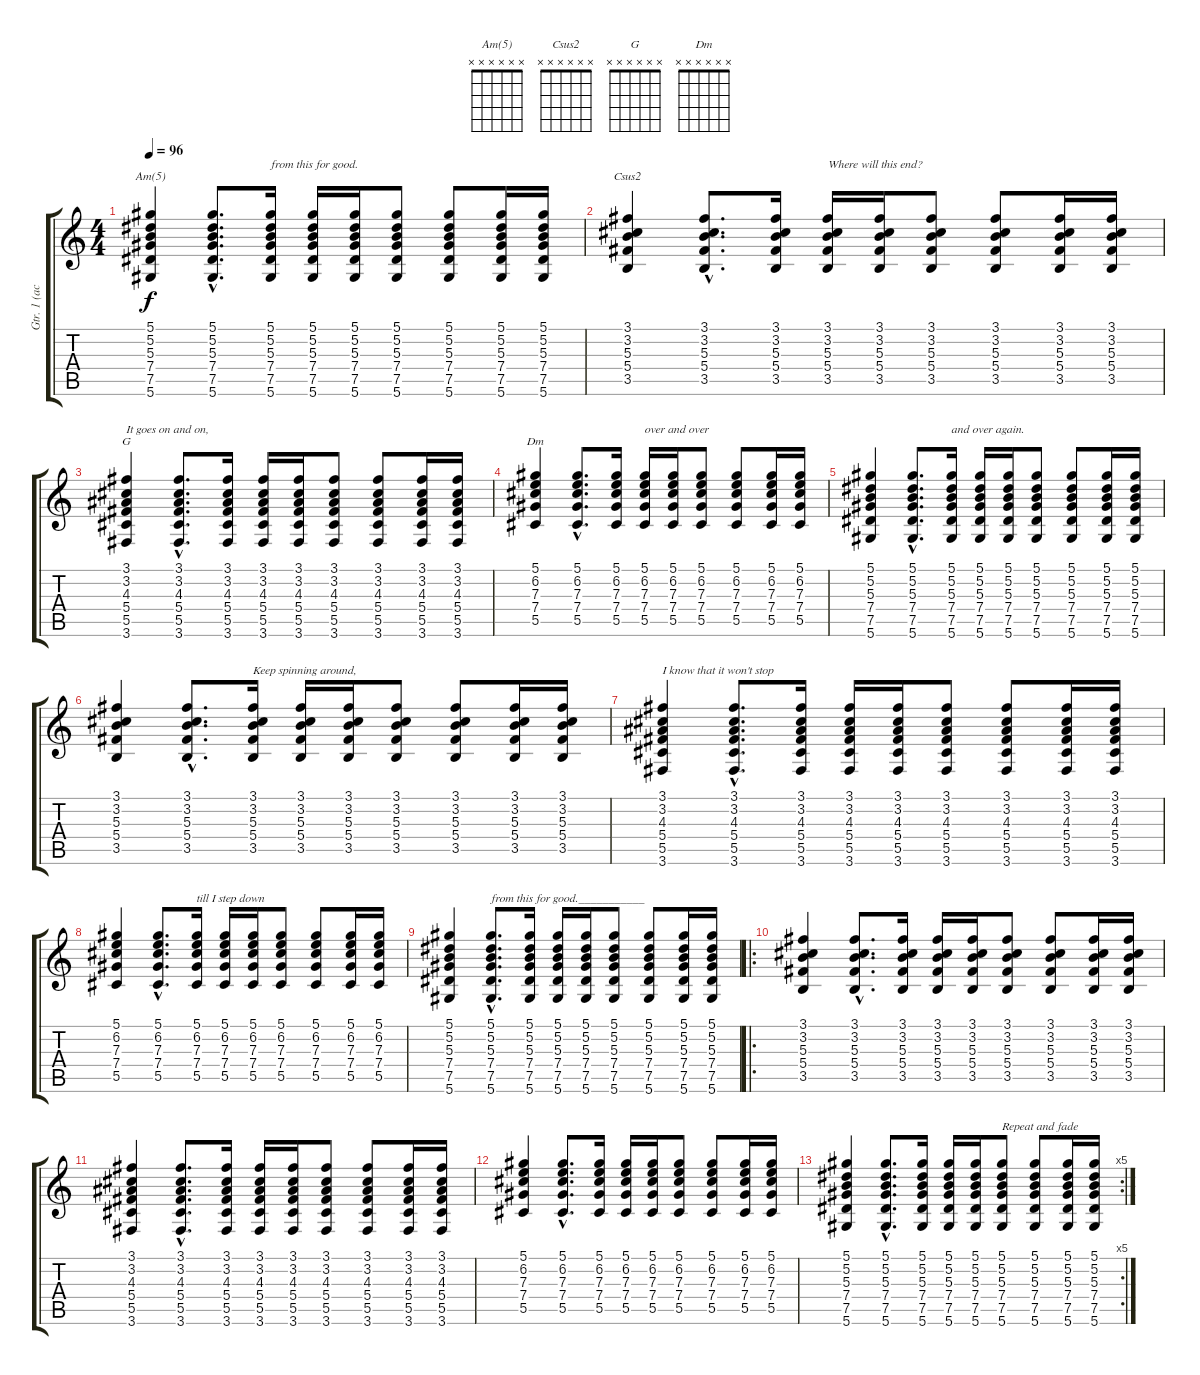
\track ("Gtr. 1 (acous.)" "Gtr. 1 (ac") {instrument acousticguitarsteel}
\staff {score tabs}
\tuning (Eb4 Bb3 Gb3 Db3 Ab2 Eb2) {hide}
\chord ("Am(5)" x x x x x x)
\chord ("Csus2" x x x x x x)
\chord ("G" x x x x x x)
\chord ("Dm" x x x x x x)
\ts (4 4)
\tempo 96
\clef g2
\ks c
(5.1 5.2 5.3 7.4 7.5 5.6).4{ch "Am(5)" dy f} (5.1{hac} 5.2{hac} 5.3{hac} 7.4{hac} 7.5{hac} 5.6{hac}).8{d} (5.1 5.2 5.3 7.4 7.5 5.6).16{txt "from this for good."} (5.1 5.2 5.3 7.4 7.5 5.6).16 (5.1 5.2 5.3 7.4 7.5 5.6).16 (5.1 5.2 5.3 7.4 7.5 5.6).8 (5.1 5.2 5.3 7.4 7.5 5.6).8 (5.1 5.2 5.3 7.4 7.5 5.6).16 (5.1 5.2 5.3 7.4 7.5 5.6).16 |
(3.1 3.2 5.3 5.4 3.5).4{ch "Csus2"} (3.1{hac} 3.2{hac} 5.3{hac} 5.4{hac} 3.5{hac}).8{d} (3.1 3.2 5.3 5.4 3.5).16 (3.1 3.2 5.3 5.4 3.5).16{txt "Where will this end?"} (3.1 3.2 5.3 5.4 3.5).16 (3.1 3.2 5.3 5.4 3.5).8 (3.1 3.2 5.3 5.4 3.5).8 (3.1 3.2 5.3 5.4 3.5).16 (3.1 3.2 5.3 5.4 3.5).16 |
(3.1 3.2 4.3 5.4 5.5 3.6).4{ch "G" txt "It goes on and on,"} (3.1{hac} 3.2{hac} 4.3{hac} 5.4{hac} 5.5{hac} 3.6{hac}).8{d} (3.1 3.2 4.3 5.4 5.5 3.6).16 (3.1 3.2 4.3 5.4 5.5 3.6).16 (3.1 3.2 4.3 5.4 5.5 3.6).16 (3.1 3.2 4.3 5.4 5.5 3.6).8 (3.1 3.2 4.3 5.4 5.5 3.6).8 (3.1 3.2 4.3 5.4 5.5 3.6).16 (3.1 3.2 4.3 5.4 5.5 3.6).16 |
(5.1 6.2 7.3 7.4 5.5).4{ch "Dm"} (5.1{hac} 6.2{hac} 7.3{hac} 7.4{hac} 5.5{hac}).8{d} (5.1 6.2 7.3 7.4 5.5).16 (5.1 6.2 7.3 7.4 5.5).16{txt "over and over"} (5.1 6.2 7.3 7.4 5.5).16 (5.1 6.2 7.3 7.4 5.5).8 (5.1 6.2 7.3 7.4 5.5).8 (5.1 6.2 7.3 7.4 5.5).16 (5.1 6.2 7.3 7.4 5.5).16 |
(5.1 5.2 5.3 7.4 7.5 5.6).4 (5.1{hac} 5.2{hac} 5.3{hac} 7.4{hac} 7.5{hac} 5.6{hac}).8{d} (5.1 5.2 5.3 7.4 7.5 5.6).16{txt "and over again."} (5.1 5.2 5.3 7.4 7.5 5.6).16 (5.1 5.2 5.3 7.4 7.5 5.6).16 (5.1 5.2 5.3 7.4 7.5 5.6).8 (5.1 5.2 5.3 7.4 7.5 5.6).8 (5.1 5.2 5.3 7.4 7.5 5.6).16 (5.1 5.2 5.3 7.4 7.5 5.6).16 |
(3.1 3.2 5.3 5.4 3.5).4 (3.1{hac} 3.2{hac} 5.3{hac} 5.4{hac} 3.5{hac}).8{d} (3.1 3.2 5.3 5.4 3.5).16{txt "Keep spinning around,"} (3.1 3.2 5.3 5.4 3.5).16 (3.1 3.2 5.3 5.4 3.5).16 (3.1 3.2 5.3 5.4 3.5).8 (3.1 3.2 5.3 5.4 3.5).8 (3.1 3.2 5.3 5.4 3.5).16 (3.1 3.2 5.3 5.4 3.5).16 |
(3.1 3.2 4.3 5.4 5.5 3.6).4{txt "I know that it won't stop"} (3.1{hac} 3.2{hac} 4.3{hac} 5.4{hac} 5.5{hac} 3.6{hac}).8{d} (3.1 3.2 4.3 5.4 5.5 3.6).16 (3.1 3.2 4.3 5.4 5.5 3.6).16 (3.1 3.2 4.3 5.4 5.5 3.6).16 (3.1 3.2 4.3 5.4 5.5 3.6).8 (3.1 3.2 4.3 5.4 5.5 3.6).8 (3.1 3.2 4.3 5.4 5.5 3.6).16 (3.1 3.2 4.3 5.4 5.5 3.6).16 |
(5.1 6.2 7.3 7.4 5.5).4 (5.1{hac} 6.2{hac} 7.3{hac} 7.4{hac} 5.5{hac}).8{d} (5.1 6.2 7.3 7.4 5.5).16{txt "till I step down"} (5.1 6.2 7.3 7.4 5.5).16 (5.1 6.2 7.3 7.4 5.5).16 (5.1 6.2 7.3 7.4 5.5).8 (5.1 6.2 7.3 7.4 5.5).8 (5.1 6.2 7.3 7.4 5.5).16 (5.1 6.2 7.3 7.4 5.5).16 |
(5.1 5.2 5.3 7.4 7.5 5.6).4 (5.1{hac} 5.2{hac} 5.3{hac} 7.4{hac} 7.5{hac} 5.6{hac}).8{d txt "from this for good.___________"} (5.1 5.2 5.3 7.4 7.5 5.6).16 (5.1 5.2 5.3 7.4 7.5 5.6).16 (5.1 5.2 5.3 7.4 7.5 5.6).16 (5.1 5.2 5.3 7.4 7.5 5.6).8 (5.1 5.2 5.3 7.4 7.5 5.6).8 (5.1 5.2 5.3 7.4 7.5 5.6).16 (5.1 5.2 5.3 7.4 7.5 5.6).16 |
\ro
(3.1 3.2 5.3 5.4 3.5).4 (3.1{hac} 3.2{hac} 5.3{hac} 5.4{hac} 3.5{hac}).8{d} (3.1 3.2 5.3 5.4 3.5).16 (3.1 3.2 5.3 5.4 3.5).16 (3.1 3.2 5.3 5.4 3.5).16 (3.1 3.2 5.3 5.4 3.5).8 (3.1 3.2 5.3 5.4 3.5).8 (3.1 3.2 5.3 5.4 3.5).16 (3.1 3.2 5.3 5.4 3.5).16 |
(3.1 3.2 4.3 5.4 5.5 3.6).4 (3.1{hac} 3.2{hac} 4.3{hac} 5.4{hac} 5.5{hac} 3.6{hac}).8{d} (3.1 3.2 4.3 5.4 5.5 3.6).16 (3.1 3.2 4.3 5.4 5.5 3.6).16 (3.1 3.2 4.3 5.4 5.5 3.6).16 (3.1 3.2 4.3 5.4 5.5 3.6).8 (3.1 3.2 4.3 5.4 5.5 3.6).8 (3.1 3.2 4.3 5.4 5.5 3.6).16 (3.1 3.2 4.3 5.4 5.5 3.6).16 |
(5.1 6.2 7.3 7.4 5.5).4 (5.1{hac} 6.2{hac} 7.3{hac} 7.4{hac} 5.5{hac}).8{d} (5.1 6.2 7.3 7.4 5.5).16 (5.1 6.2 7.3 7.4 5.5).16 (5.1 6.2 7.3 7.4 5.5).16 (5.1 6.2 7.3 7.4 5.5).8 (5.1 6.2 7.3 7.4 5.5).8 (5.1 6.2 7.3 7.4 5.5).16 (5.1 6.2 7.3 7.4 5.5).16 |
\rc 5
(5.1 5.2 5.3 7.4 7.5 5.6).4 (5.1{hac} 5.2{hac} 5.3{hac} 7.4{hac} 7.5{hac} 5.6{hac}).8{d} (5.1 5.2 5.3 7.4 7.5 5.6).16 (5.1 5.2 5.3 7.4 7.5 5.6).16 (5.1 5.2 5.3 7.4 7.5 5.6).16 (5.1 5.2 5.3 7.4 7.5 5.6).8{txt "Repeat and fade"} (5.1 5.2 5.3 7.4 7.5 5.6).8 (5.1 5.2 5.3 7.4 7.5 5.6).16 (5.1 5.2 5.3 7.4 7.5 5.6).16
